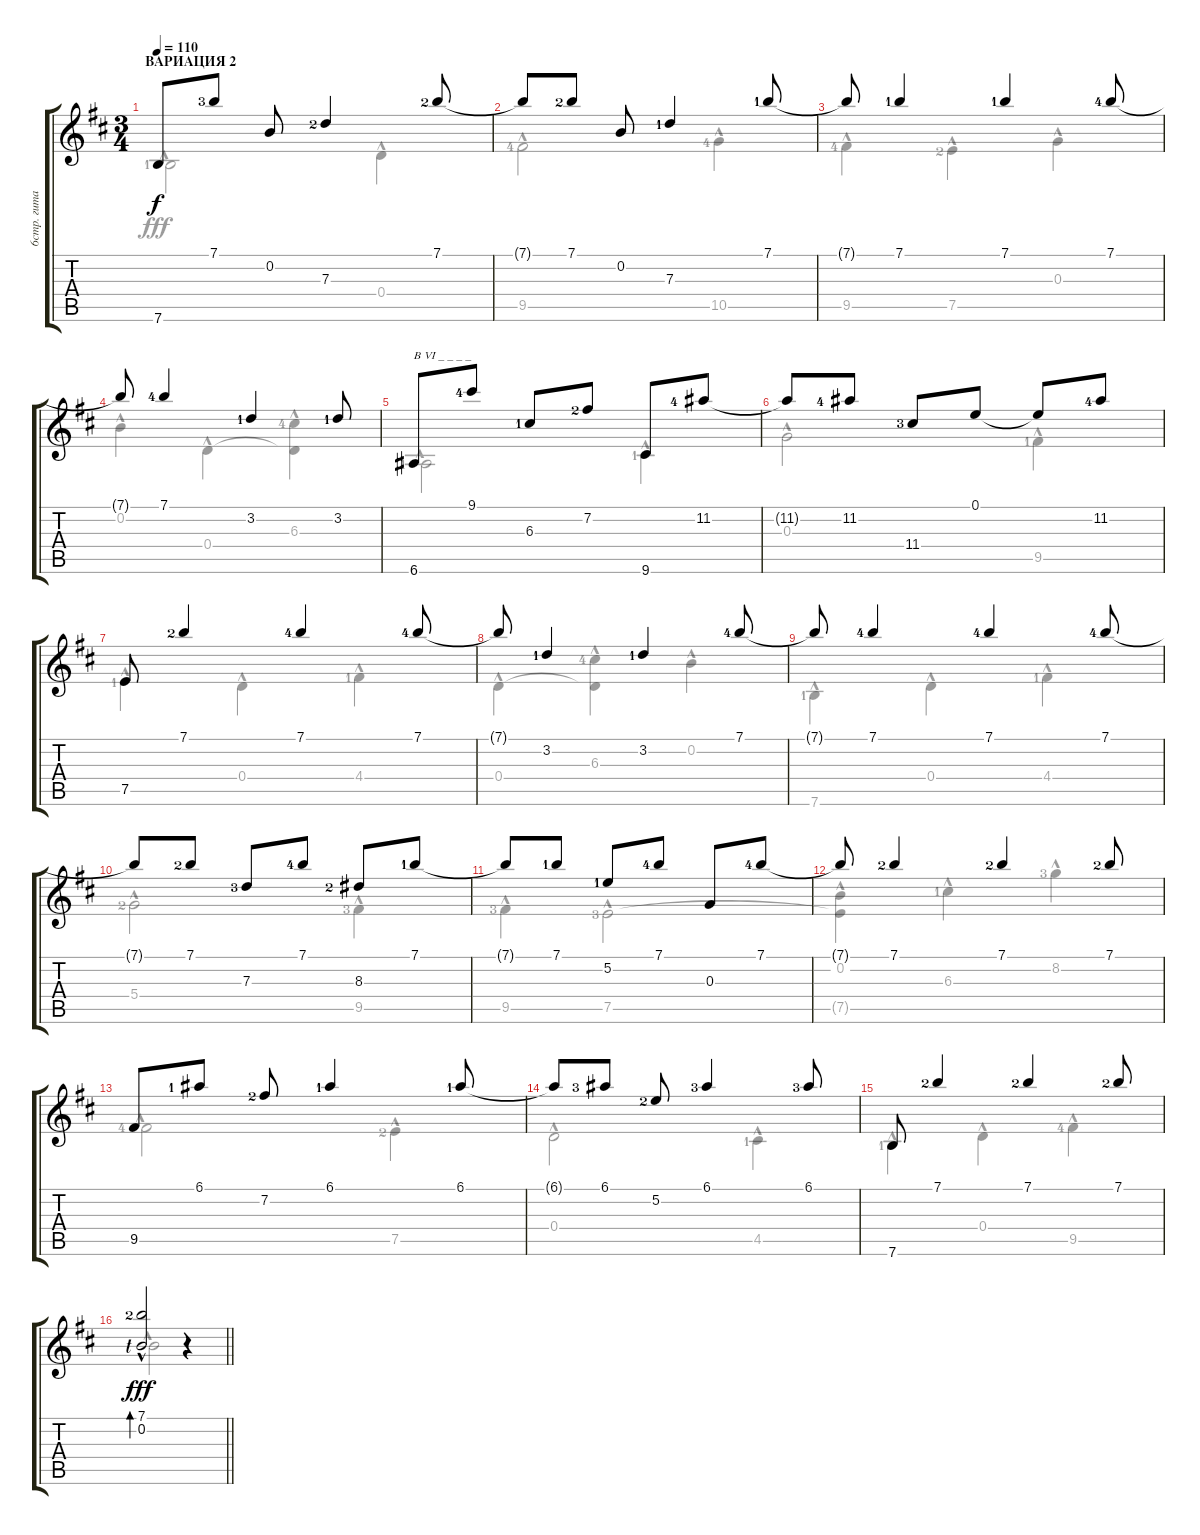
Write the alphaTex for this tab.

\track ("6стр. гитара" "6стр. гита") {instrument acousticguitarnylon}
\staff {score tabs}
\tuning (E4 B3 G3 D3 A2 E2) {hide}
\voice
\ts (3 4)
\section ("" "ВАРИАЦИЯ 2")
\tempo 110
\clef g2
\ks bminor
7.6.8{dy f} 7.1{lf 4}.8 0.2.8 7.3{lf 3}.4 7.1{lf 3}.8 |
7.1{t}.8 7.1{lf 3}.8 0.2.8 7.3{lf 2}.4 7.1{lf 2}.8 |
7.1{t}.8 7.1{lf 2}.4 7.1{lf 2}.4 7.1{lf 5}.8 |
7.1{t}.8 7.1{lf 5}.4 3.2{lf 2}.4 3.2{lf 2}.8 |
6.6.8{txt "B VI _ _ _ _"} 9.1{lf 5}.8 6.3{lf 2}.8 7.2{lf 3}.8 9.6.8 11.2{lf 5}.8 |
11.2{t}.8 11.2{lf 5}.8 11.4{lf 4}.8 0.1.8 0.1{t}.8 11.2{lf 5}.8 |
7.5.8 7.1{lf 3}.4 7.1{lf 5}.4 7.1{lf 5}.8 |
7.1{t}.8 3.2{lf 2}.4 3.2{lf 2}.4 7.1{lf 5}.8 |
7.1{t}.8 7.1{lf 5}.4 7.1{lf 5}.4 7.1{lf 5}.8 |
7.1{t}.8 7.1{lf 3}.8 7.3{lf 4}.8 7.1{lf 5}.8 8.3{lf 3}.8 7.1{lf 2}.8 |
7.1{t}.8 7.1{lf 2}.8 5.2{lf 2}.8 7.1{lf 5}.8 0.3.8 7.1{lf 5}.8 |
7.1{t}.8 7.1{lf 3}.4 7.1{lf 3}.4 7.1{lf 3}.8 |
9.5.8 6.1{lf 2}.8 7.2{lf 3}.8 6.1{lf 2}.4 6.1{lf 2}.8 |
6.1{t}.8 6.1{lf 4}.8 5.2{lf 3}.8 6.1{lf 4}.4 6.1{lf 4}.8 |
7.6.8 7.1{lf 3}.4 7.1{lf 3}.4 7.1{lf 3}.8 |
\barLineRight lightlight
(7.1{lf 3} 0.2{hac lf 1}).2{bd 480 dy fff} r.4
\voice
\clef g2
\ottava regular
\simile none
\ks bminor
7.6{hac lf 2}.2{dy fff} 0.4{hac}.4 |
9.5{hac lf 5}.2 10.5{hac lf 5}.4 |
9.5{hac lf 5}.4 7.5{hac lf 3}.4 0.3{hac}.4 |
0.2{hac}.4 0.4{hac}.4 (6.3{hac lf 5} 0.4{t}).4 |
6.6{hac lf 2}.2 9.6{hac lf 2}.4 |
0.3{hac}.2 9.5{hac lf 2}.4 |
7.5{hac lf 2}.4 0.4{hac}.4 4.4{hac lf 2}.4 |
0.4{hac}.4 (6.3{hac lf 5} 0.4{t}).4 0.2{hac}.4 |
7.6{hac lf 2}.4 0.4{hac}.4 4.4{hac lf 2}.4 |
5.4{hac lf 3}.2 9.5{hac lf 4}.4 |
9.5{hac lf 4}.4 7.5{hac lf 4}.2 |
(0.2{hac} 7.5{t}).4 6.3{hac lf 2}.4 8.2{hac lf 4}.4 |
9.5{hac lf 5}.2 7.5{hac lf 3}.4 |
0.4{hac}.2 4.5{hac lf 2}.4 |
7.6{hac lf 2}.4 0.4{hac}.4 9.5{hac lf 5}.4 |
\barLineRight lightlight
0.2{hac}.2 r.4
